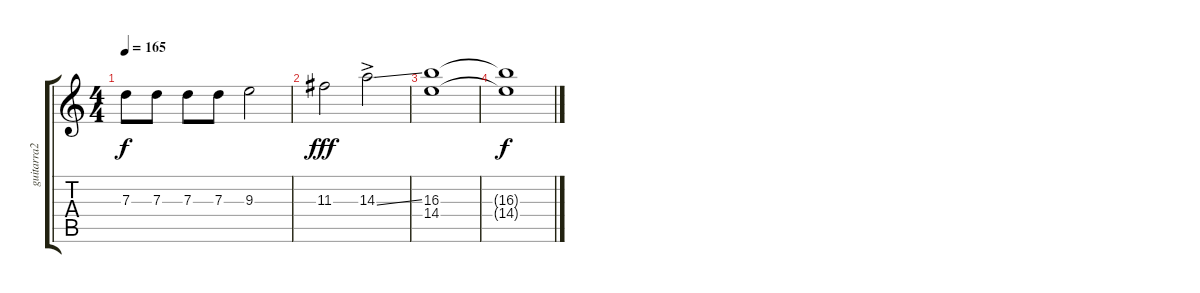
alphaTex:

\track ("guitarra2" "guitarra2") {instrument overdrivenguitar}
\staff {score tabs}
\tuning (E4 B3 G3 D3 A2 E2) {hide}
\ts (4 4)
\tempo 165
\clef g2
\ks c
7.3.8{dy f} 7.3.8 7.3.8 7.3.8 9.3.2 |
11.3.2{dy fff} 14.3{ss ac}.2 |
(16.3 14.4).1 |
(16.3{t} 14.4{t}).1{dy f}
